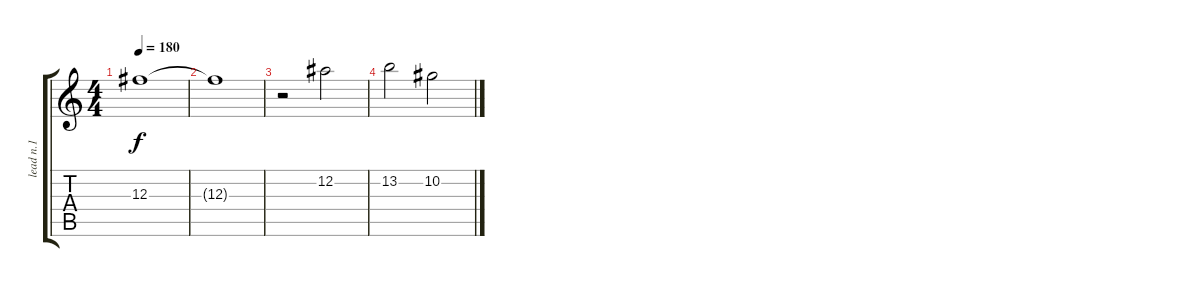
\track ("lead n.1" "lead n.1") {instrument distortionguitar}
\staff {score tabs}
\tuning (Eb4 Bb3 Gb3 Db3 Ab2 Eb2) {hide}
\ts (4 4)
\tempo 180
\clef g2
\ks c
12.3.1{dy f} |
12.3{t}.1 |
r.2 12.2.2 |
13.2.2 10.2.2
